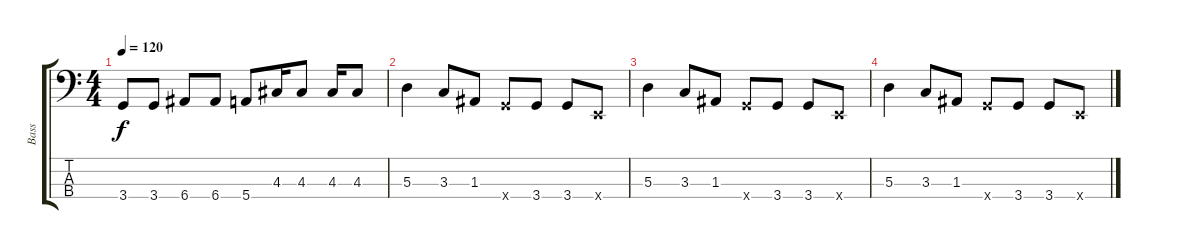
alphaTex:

\track ("Bass" "Bass") {instrument electricbasspick}
\staff {score tabs}
\tuning (G2 D2 A1 E1) {hide}
\ts (4 4)
\tempo 120
\clef f4
\ks c
3.4.8{dy f} 3.4.8 6.4.8 6.4.8 5.4.8 4.3.16 4.3.8 4.3.16 4.3.8 |
5.3.4 3.3.8 1.3.8 3.4{x}.8 3.4.8 3.4.8 0.4{x}.8 |
5.3.4 3.3.8 1.3.8 3.4{x}.8 3.4.8 3.4.8 0.4{x}.8 |
5.3.4 3.3.8 1.3.8 3.4{x}.8 3.4.8 3.4.8 0.4{x}.8
